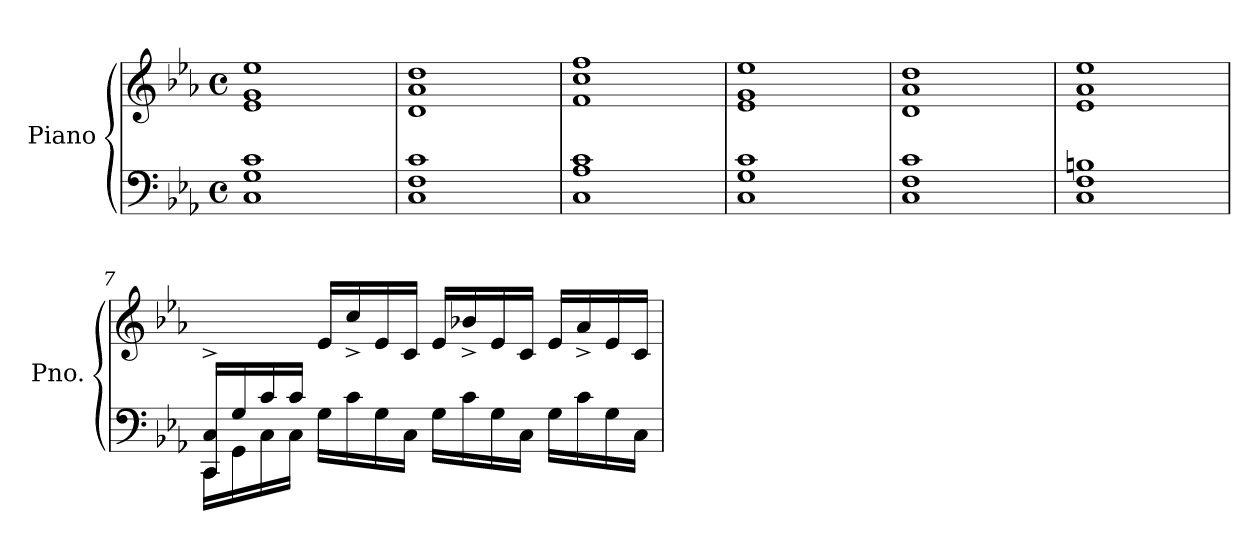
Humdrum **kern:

**kern	**kern
*part1	*part1
*staff2	*staff1
*I"Piano	*
*I'Pno.	*
*clefF4	*clefG2
*k[b-e-a-]	*k[b-e-a-]
*M4/4	*M4/4
*met(c)	*met(c)
=1	=1
1C 1G 1c	1e- 1g 1ee-
=2	=2
1C 1F 1c	1d 1a- 1dd
=3	=3
1C 1A- 1c	1f 1cc 1ff
=4	=4
1C 1G 1c	1e- 1g 1ee-
=5	=5
1C 1F 1c	1d 1a- 1dd
=6	=6
1C 1F 1Bn	1e- 1a- 1ee-
=7	=7
*^	*
*	*^	*
16C^/LL	16CC\LL	4CC/	4ryy
16G/	16GG\	.	.
16c/	16C\	.	.
16c/JJ	16C\JJ	.	.
2.ryy	2.ryy	16G\LL	16e-/LL
.	.	16c\	16cc^/
.	.	16G\	16e-/
.	.	16C\JJ	16c/JJ
.	.	16G\LL	16e-/LL
.	.	16c\	16b-X^/
.	.	16G\	16e-/
.	.	16C\JJ	16c/JJ
.	.	16G\LL	16e-/LL
.	.	16c\	16a-^/
.	.	16G\	16e-/
.	.	16C\JJ	16c/JJ
*v	*v	*v	*
=	=
*-	*-
